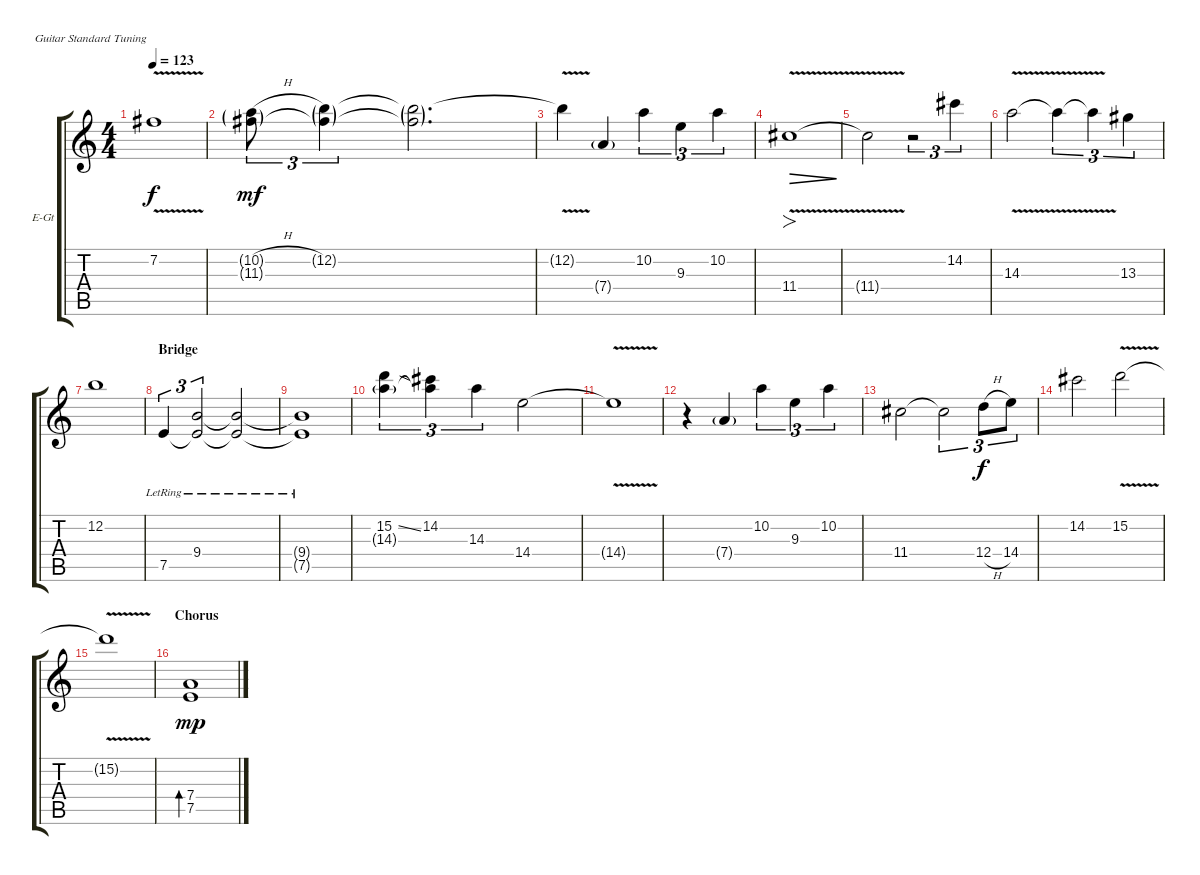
\defaultSystemsLayout 4
\bracketExtendMode groupsimilarinstruments
\firstSystemTrackNameOrientation horizontal
\otherSystemsTrackNameOrientation horizontal
\track ("Electric Guitar 2" "E-Gt") {multiBarRest instrument overdrivenguitar}
\staff {score tabs}
\tuning (E4 B3 G3 D3 A2 E2)
\ts (4 4)
\tempo 123
\clef g2
\ks c
7.2{v t}.1{dy f} |
(10.2{h g} 11.3{g}).8{tu (3 2) dy mf} (12.2{g} 11.3{g t}).4{tu (3 2)} (12.2{g t} 11.3{g t}).2{d} |
12.2{v t}.4 7.4{g}.4 10.2.4{tu (3 2)} 9.3.4{tu (3 2)} 10.2.4{tu (3 2)} |
11.4{v}.1{fo dec} |
11.4{v t}.2 r.2{tu (3 2)} 14.2.4{tu (3 2)} |
14.3{v}.2 14.3{v t}.4{tu (3 2)} 14.3{v t}.4{tu (3 2)} 13.3.4{tu (3 2)} |
12.2.1 |
\section ("" "Bridge")
7.5{lr}.4{tu (3 2)} (9.4{lr} 7.5{lr t}).2{tu (3 2)} (9.4{lr t} 7.5{lr t}).2 |
(9.4{lr t} 7.5{lr t}).1 |
(15.2{ss} 14.3{g}).4{tu (3 2)} (14.2 14.3{t}).4{tu (3 2)} 14.3.4{tu (3 2)} 14.4.2 |
14.4{v t}.1 |
r.4 7.4{g}.4 10.2.4{tu (3 2)} 9.3.4{tu (3 2)} 10.2.4{tu (3 2)} |
11.4.2 11.4{t}.2{tu (3 2)} 12.4{h}.8{tu (3 2) dy f} 14.4.8{tu (3 2)} |
14.2.2 15.2{v}.2 |
15.2{v t}.1 |
\section ("" "Chorus")
(7.5 7.4).1{bd 479 dy mp}
